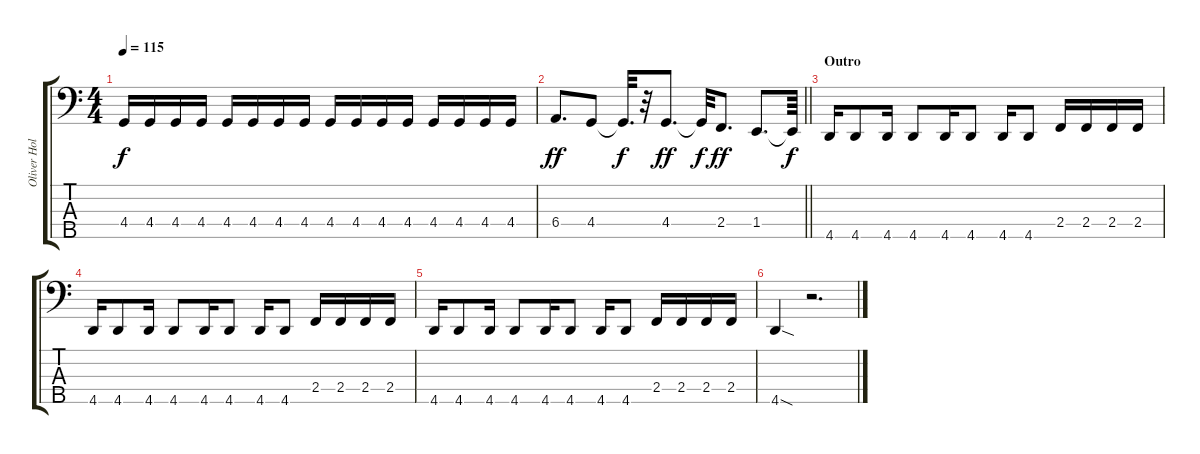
\track ("Oliver Holzwarth" "Oliver Hol") {instrument electricbassfinger}
\staff {score tabs}
\tuning (Gb2 Db2 Ab1 Eb1 Bb0) {hide}
\ts (4 4)
\tempo 115
\clef f4
\ks c
4.4.16{dy f} 4.4.16 4.4.16 4.4.16 4.4.16 4.4.16 4.4.16 4.4.16 4.4.16 4.4.16 4.4.16 4.4.16 4.4.16 4.4.16 4.4.16 4.4.16 |
\barLineRight lightlight
6.4.8{d dy ff} 4.4.8 4.4{t}.32{d dy f} r.32 4.4.8{d dy ff} 4.4{t}.32{dy f} 2.4.8{d dy ff} 1.4.8{d} 1.4{t}.64{dy f} |
\section ("" "Outro")
4.5.16 4.5.8 4.5.16 4.5.8 4.5.16 4.5.8 4.5.16 4.5.8 2.4.16 2.4.16 2.4.16 2.4.16 |
4.5.16 4.5.8 4.5.16 4.5.8 4.5.16 4.5.8 4.5.16 4.5.8 2.4.16 2.4.16 2.4.16 2.4.16 |
4.5.16 4.5.8 4.5.16 4.5.8 4.5.16 4.5.8 4.5.16 4.5.8 2.4.16 2.4.16 2.4.16 2.4.16 |
4.5{sod}.4 r.2{d}
